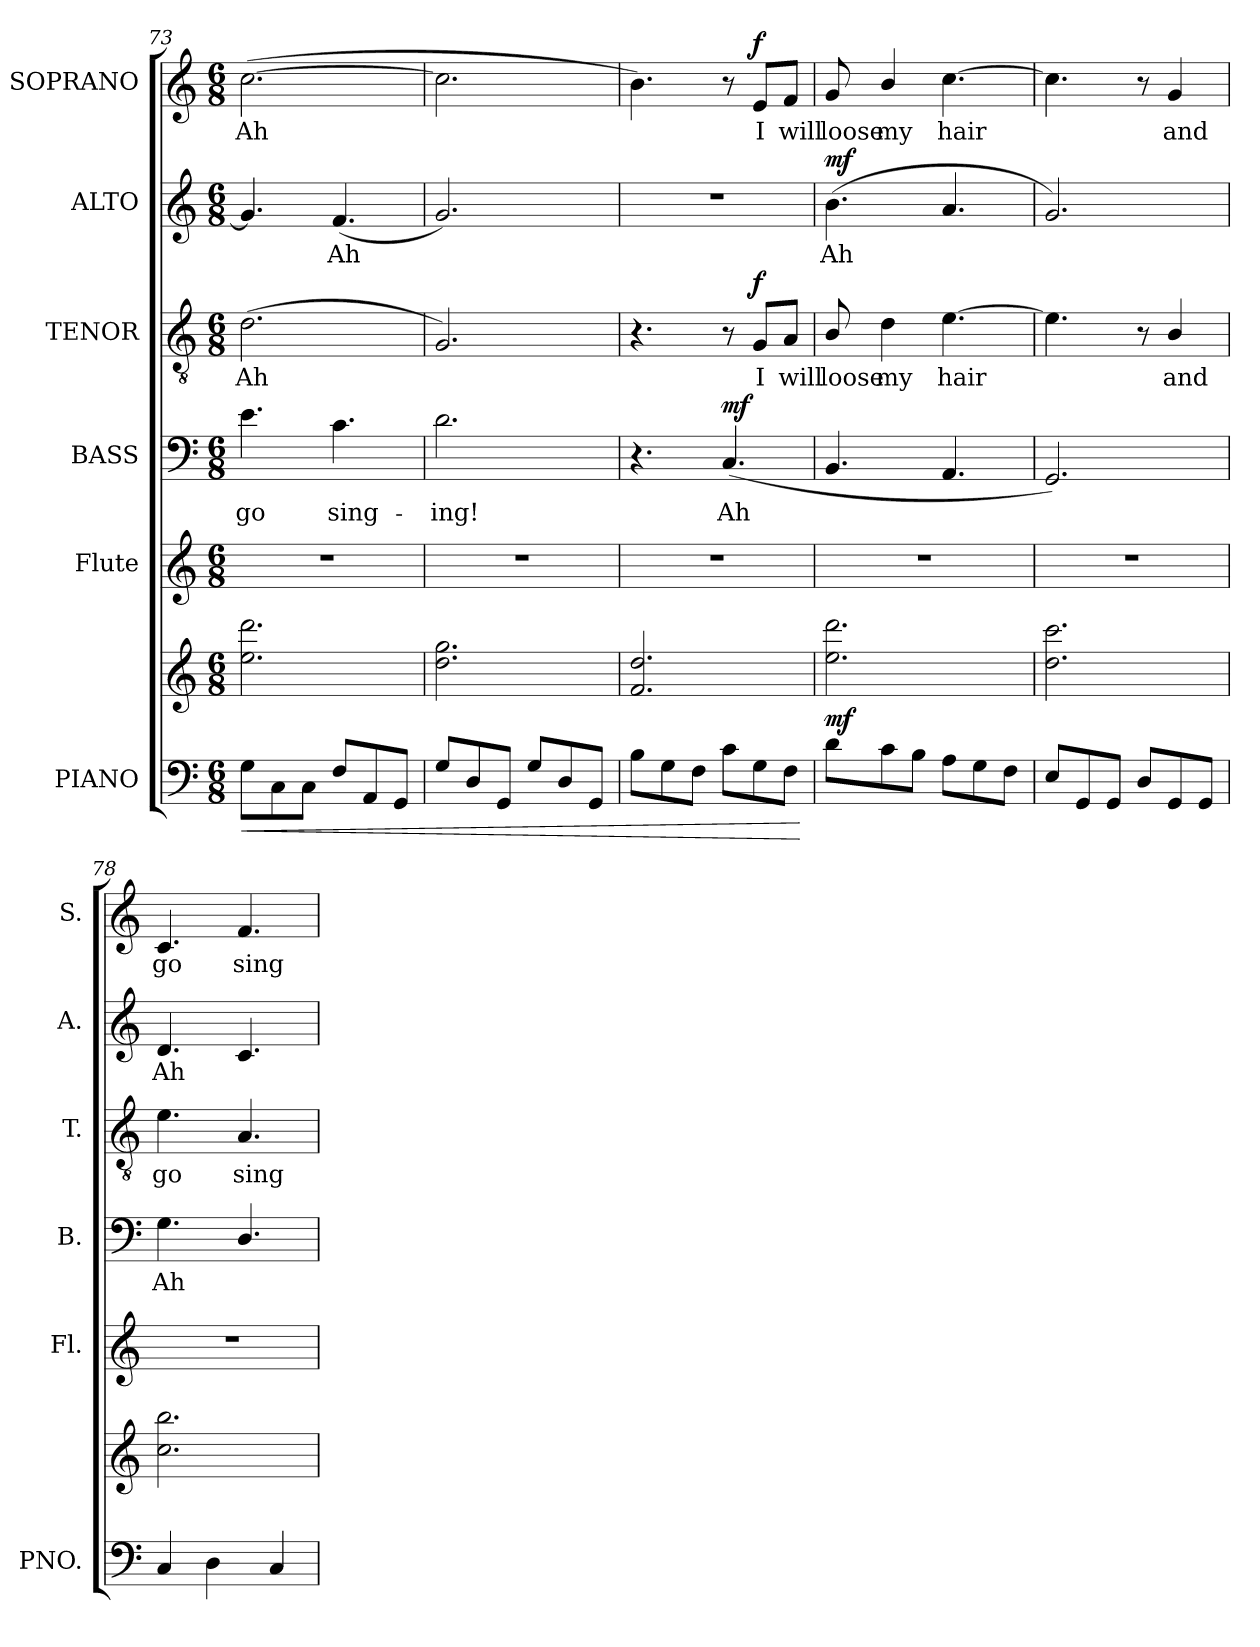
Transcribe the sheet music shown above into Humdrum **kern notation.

**kern	**kern	**dynam	**kern	**kern	**text	**dynam	**kern	**text	**dynam	**kern	**text	**dynam	**kern	**text	**dynam
*part6	*part6	*part6	*part5	*part4	*part4	*part4	*part3	*part3	*part3	*part2	*part2	*part2	*part1	*part1	*part1
*staff7	*staff6	*staff6/7	*staff5	*staff4	*staff4	*staff4	*staff3	*staff3	*staff3	*staff2	*staff2	*staff2	*staff1	*staff1	*staff1
*I"PIANO	*	*	*I"Flute	*I"BASS	*	*	*I"TENOR	*	*	*I"ALTO	*	*	*I"SOPRANO	*	*
*I'PNO.	*	*	*I'Fl.	*I'B.	*	*	*I'T.	*	*	*I'A.	*	*	*I'S.	*	*
*clefF4	*clefG2	*	*clefG2	*clefF4	*	*	*clefGv2	*	*	*clefG2	*	*	*clefG2	*	*
*	*	*	*	*	*	*	*ITrd7c12	*	*	*	*	*	*	*	*
*k[]	*k[]	*	*k[]	*k[]	*	*	*k[]	*	*	*k[]	*	*	*k[]	*	*
*C:	*C:	*	*C:	*C:	*	*	*C:	*	*	*C:	*	*	*C:	*	*
*M6/8	*M6/8	*	*M6/8	*M6/8	*	*	*M6/8	*	*	*M6/8	*	*	*M6/8	*	*
=73	=73	=73	=73	=73	=73	=73	=73	=73	=73	=73	=73	=73	=73	=73	=73
!	!	!LO:HP:b=2	!LO:N:vis=1	!	!	!	!	!	!	!	!	!	!	!	!
!	!	!	!	!	!LO:LY:b:color=#000000	!	!	!	!	!	!	!	!	!	!
!	!	!	!	!	!	!	!	!LO:LY:b:color=#000000	!	!	!	!	!	!	!
!	!	!	!	!	!	!	!	!	!	!	!	!	!	!LO:LY:b:color=#000000	!
8Gi\L	2.eei\ 2.dddi	<	2.r	4.ei\	go	.	(2.Di\	Ah	.	4.gi/]	.	.	([>2.cci\	Ah	.
8Ci\	.	.	.	.	.	.	.	.	.	.	.	.	.	.	.
8Ci\J	.	.	.	.	.	.	.	.	.	.	.	.	.	.	.
!	!	!	!	!	!LO:LY:b:color=#000000	!	!	!	!	!	!	!	!	!	!
!	!	!	!	!	!	!	!	!	!	!	!LO:LY:b:color=#000000	!	!	!	!
8Fi/L	.	.	.	4.ci\	sing-	.	.	.	.	(4.fi/	Ah	.	.	.	.
8AAi/	.	.	.	.	.	.	.	.	.	.	.	.	.	.	.
8GGi/J	.	.	.	.	.	.	.	.	.	.	.	.	.	.	.
=74	=74	=74	=74	=74	=74	=74	=74	=74	=74	=74	=74	=74	=74	=74	=74
!	!	!	!LO:N:vis=1	!	!	!	!	!	!	!	!	!	!	!	!
!	!	!	!	!	!LO:LY:b:color=#000000	!	!	!	!	!	!	!	!	!	!
8Gi/L	2.ddi\ 2.ggi	.	2.r	2.di\	-ing!	.	2.GGi/)	.	.	2.gi/)	.	.	2.cci\]	.	.
8Di/	.	.	.	.	.	.	.	.	.	.	.	.	.	.	.
8GGi/J	.	.	.	.	.	.	.	.	.	.	.	.	.	.	.
8Gi/L	.	.	.	.	.	.	.	.	.	.	.	.	.	.	.
8Di/	.	.	.	.	.	.	.	.	.	.	.	.	.	.	.
8GGi/J	.	.	.	.	.	.	.	.	.	.	.	.	.	.	.
=75	=75	=75	=75	=75	=75	=75	=75	=75	=75	=75	=75	=75	=75	=75	=75
!	!	!	!LO:N:vis=1	!	!	!	!	!	!	!LO:N:vis=1	!	!	!	!	!
8Bi\L	2.fi/ 2.ddi	.	2.r	4.r	.	.	4.r	.	.	2.r	.	.	4.bi\)	.	.
8Gi\	.	.	.	.	.	.	.	.	.	.	.	.	.	.	.
8Fi\J	.	.	.	.	.	.	.	.	.	.	.	.	.	.	.
!	!	!	!	!	!LO:LY:b:color=#000000	!	!	!	!	!	!	!	!	!	!
8ci\L	.	.	.	(4.Ci/	Ah	mf	8r	.	.	.	.	.	8r	.	.
!	!	!	!	!	!	!	!	!LO:LY:b:color=#000000	!	!	!	!	!	!	!
!	!	!	!	!	!	!	!	!	!	!	!	!	!	!LO:LY:b:color=#000000	!
8Gi\	.	.	.	.	.	.	8GGi/L	I	f	.	.	.	8ei/L	I	f
!	!	!	!	!	!	!	!	!LO:LY:b:color=#000000	!	!	!	!	!	!	!
!	!	!	!	!	!	!	!	!	!	!	!	!	!	!LO:LY:b:color=#000000	!
8Fi\J	.	.	.	.	.	.	8AAi/J	will	.	.	.	.	8fi/J	will	.
.	.	[	.	.	.	.	.	.	.	.	.	.	.	.	.
!!LO:PB:g=z
=76	=76	=76	=76	=76	=76	=76	=76	=76	=76	=76	=76	=76	=76	=76	=76
!	!	!	!LO:N:vis=1	!	!	!	!	!	!	!	!	!	!	!	!
!	!	!	!	!	!	!	!	!LO:LY:b:color=#000000	!	!	!	!	!	!	!
!	!	!	!	!	!	!	!	!	!	!	!LO:LY:b:color=#000000	!	!	!	!
!	!	!	!	!	!	!	!	!	!	!	!	!	!	!LO:LY:b:color=#000000	!
8di\L	2.eei\ 2.dddi	mf	2.r	4.BBi/	.	.	8BBi/	loose	.	(4.bi\	Ah	mf	8gi/	loose	.
!	!	!	!	!	!	!	!	!LO:LY:b:color=#000000	!	!	!	!	!	!	!
!	!	!	!	!	!	!	!	!	!	!	!	!	!	!LO:LY:b:color=#000000	!
8ci\	.	.	.	.	.	.	4Di\	my	.	.	.	.	4bi/	my	.
8Bi\J	.	.	.	.	.	.	.	.	.	.	.	.	.	.	.
!	!	!	!	!	!	!	!	!LO:LY:b:color=#000000	!	!	!	!	!	!	!
!	!	!	!	!	!	!	!	!	!	!	!	!	!	!LO:LY:b:color=#000000	!
8Ai\L	.	.	.	4.AAi/	.	.	[>4.Ei\	hair	.	4.ai/	.	.	[>4.cci\	hair	.
8Gi\	.	.	.	.	.	.	.	.	.	.	.	.	.	.	.
8Fi\J	.	.	.	.	.	.	.	.	.	.	.	.	.	.	.
=77	=77	=77	=77	=77	=77	=77	=77	=77	=77	=77	=77	=77	=77	=77	=77
!	!	!	!LO:N:vis=1	!	!	!	!	!	!	!	!	!	!	!	!
8Ei/L	2.ddi\ 2.ccci	.	2.r	2.GGi/)	.	.	4.Ei\]	.	.	2.gi/)	.	.	4.cci\]	.	.
8GGi/	.	.	.	.	.	.	.	.	.	.	.	.	.	.	.
8GGi/J	.	.	.	.	.	.	.	.	.	.	.	.	.	.	.
8Di/L	.	.	.	.	.	.	8r	.	.	.	.	.	8r	.	.
!	!	!	!	!	!	!	!	!LO:LY:b:color=#000000	!	!	!	!	!	!	!
!	!	!	!	!	!	!	!	!	!	!	!	!	!	!LO:LY:b:color=#000000	!
8GGi/	.	.	.	.	.	.	4BBi/	and	.	.	.	.	4gi/	and	.
8GGi/J	.	.	.	.	.	.	.	.	.	.	.	.	.	.	.
=78	=78	=78	=78	=78	=78	=78	=78	=78	=78	=78	=78	=78	=78	=78	=78
!	!	!	!LO:N:vis=1	!	!	!	!	!	!	!	!	!	!	!	!
!	!	!	!	!	!LO:LY:b:color=#000000	!	!	!	!	!	!	!	!	!	!
!	!	!	!	!	!	!	!	!LO:LY:b:color=#000000	!	!	!	!	!	!	!
!	!	!	!	!	!	!	!	!	!	!	!LO:LY:b:color=#000000	!	!	!	!
!	!	!	!	!	!	!	!	!	!	!	!	!	!	!LO:LY:b:color=#000000	!
4Ci/	2.cci\ 2.bbi	.	2.r	4.Gi\	Ah	.	4.Ei\	go	.	4.di/	Ah	.	4.ci/	go	.
4Di\	.	.	.	.	.	.	.	.	.	.	.	.	.	.	.
!	!	!	!	!	!	!	!	!LO:LY:b:color=#000000	!	!	!	!	!	!	!
!	!	!	!	!	!	!	!	!	!	!	!	!	!	!LO:LY:b:color=#000000	!
.	.	.	.	4.Di/	.	.	4.AAi/	sing-	.	4.ci/	.	.	4.fi/	sing-	.
4Ci/	.	.	.	.	.	.	.	.	.	.	.	.	.	.	.
=	=	=	=	=	=	=	=	=	=	=	=	=	=	=	=
*-	*-	*-	*-	*-	*-	*-	*-	*-	*-	*-	*-	*-	*-	*-	*-
